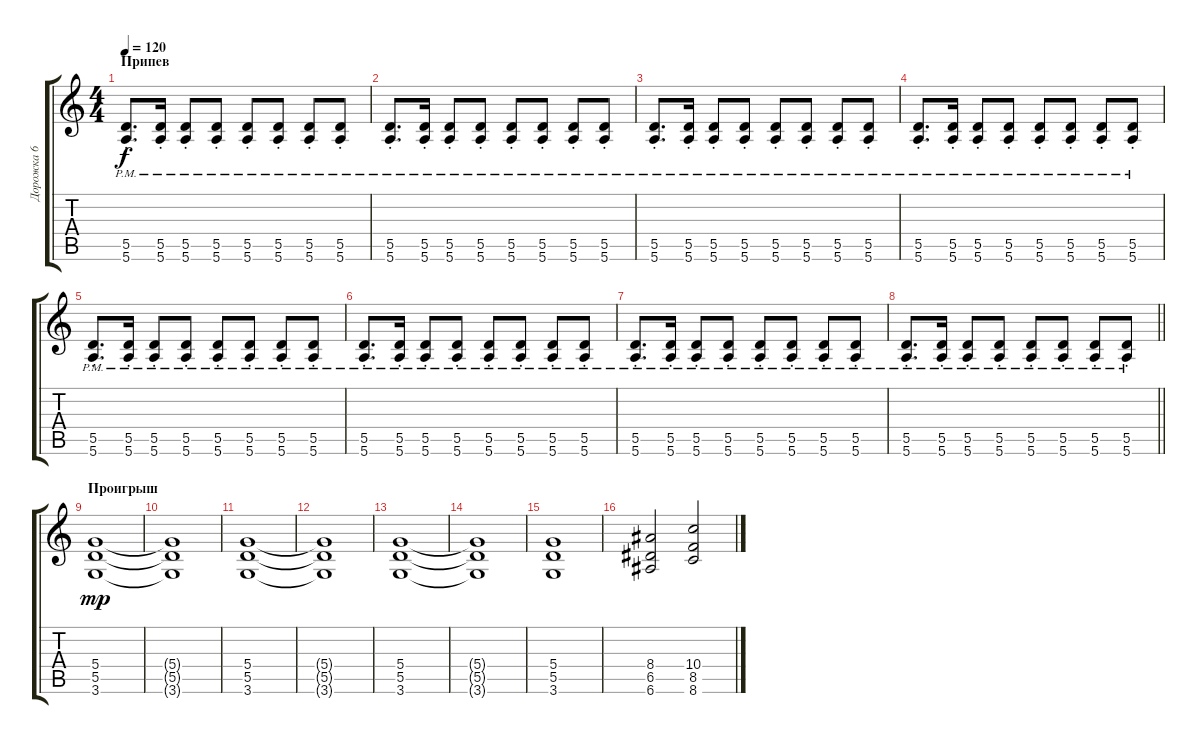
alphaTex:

\track ("Дорожка 6" "Дорожка 6") {instrument distortionguitar}
\staff {score tabs}
\tuning (E4 B3 G3 D3 A2 E2) {hide}
\ts (4 4)
\section ("" "Припев")
\tempo 120
\clef g2
\ks c
(5.5{pm st} 5.6{pm st}).8{d dy f} (5.5{pm st} 5.6{pm st}).16 (5.5{pm st} 5.6{pm st}).8 (5.5{pm st} 5.6{pm st}).8 (5.5{pm st} 5.6{pm st}).8 (5.5{pm st} 5.6{pm st}).8 (5.5{pm st} 5.6{pm st}).8 (5.5{pm st} 5.6{pm st}).8 |
(5.5{pm st} 5.6{pm st}).8{d} (5.5{pm st} 5.6{pm st}).16 (5.5{pm st} 5.6{pm st}).8 (5.5{pm st} 5.6{pm st}).8 (5.5{pm st} 5.6{pm st}).8 (5.5{pm st} 5.6{pm st}).8 (5.5{pm st} 5.6{pm st}).8 (5.5{pm st} 5.6{pm st}).8 |
(5.5{pm st} 5.6{pm st}).8{d} (5.5{pm st} 5.6{pm st}).16 (5.5{pm st} 5.6{pm st}).8 (5.5{pm st} 5.6{pm st}).8 (5.5{pm st} 5.6{pm st}).8 (5.5{pm st} 5.6{pm st}).8 (5.5{pm st} 5.6{pm st}).8 (5.5{pm st} 5.6{pm st}).8 |
(5.5{pm st} 5.6{pm st}).8{d} (5.5{pm st} 5.6{pm st}).16 (5.5{pm st} 5.6{pm st}).8 (5.5{pm st} 5.6{pm st}).8 (5.5{pm st} 5.6{pm st}).8 (5.5{pm st} 5.6{pm st}).8 (5.5{pm st} 5.6{pm st}).8 (5.5{pm st} 5.6{pm st}).8 |
(5.5{pm st} 5.6{pm st}).8{d} (5.5{pm st} 5.6{pm st}).16 (5.5{pm st} 5.6{pm st}).8 (5.5{pm st} 5.6{pm st}).8 (5.5{pm st} 5.6{pm st}).8 (5.5{pm st} 5.6{pm st}).8 (5.5{pm st} 5.6{pm st}).8 (5.5{pm st} 5.6{pm st}).8 |
(5.5{pm st} 5.6{pm st}).8{d} (5.5{pm st} 5.6{pm st}).16 (5.5{pm st} 5.6{pm st}).8 (5.5{pm st} 5.6{pm st}).8 (5.5{pm st} 5.6{pm st}).8 (5.5{pm st} 5.6{pm st}).8 (5.5{pm st} 5.6{pm st}).8 (5.5{pm st} 5.6{pm st}).8 |
(5.5{pm st} 5.6{pm st}).8{d} (5.5{pm st} 5.6{pm st}).16 (5.5{pm st} 5.6{pm st}).8 (5.5{pm st} 5.6{pm st}).8 (5.5{pm st} 5.6{pm st}).8 (5.5{pm st} 5.6{pm st}).8 (5.5{pm st} 5.6{pm st}).8 (5.5{pm st} 5.6{pm st}).8 |
\barLineRight lightlight
(5.5{pm st} 5.6{pm st}).8{d} (5.5{pm st} 5.6{pm st}).16 (5.5{pm st} 5.6{pm st}).8 (5.5{pm st} 5.6{pm st}).8 (5.5{pm st} 5.6{pm st}).8 (5.5{pm st} 5.6{pm st}).8 (5.5{pm st} 5.6{pm st}).8 (5.5{pm st} 5.6{pm st}).8 |
\section ("" "Проигрыш")
(5.4 5.5 3.6).1{dy mp} |
(5.4{t} 5.5{t} 3.6{t}).1 |
(5.4 5.5 3.6).1 |
(5.4{t} 5.5{t} 3.6{t}).1 |
(5.4 5.5 3.6).1 |
(5.4{t} 5.5{t} 3.6{t}).1 |
(5.4 5.5 3.6).1 |
(8.4 6.5 6.6).2 (10.4 8.5 8.6).2
